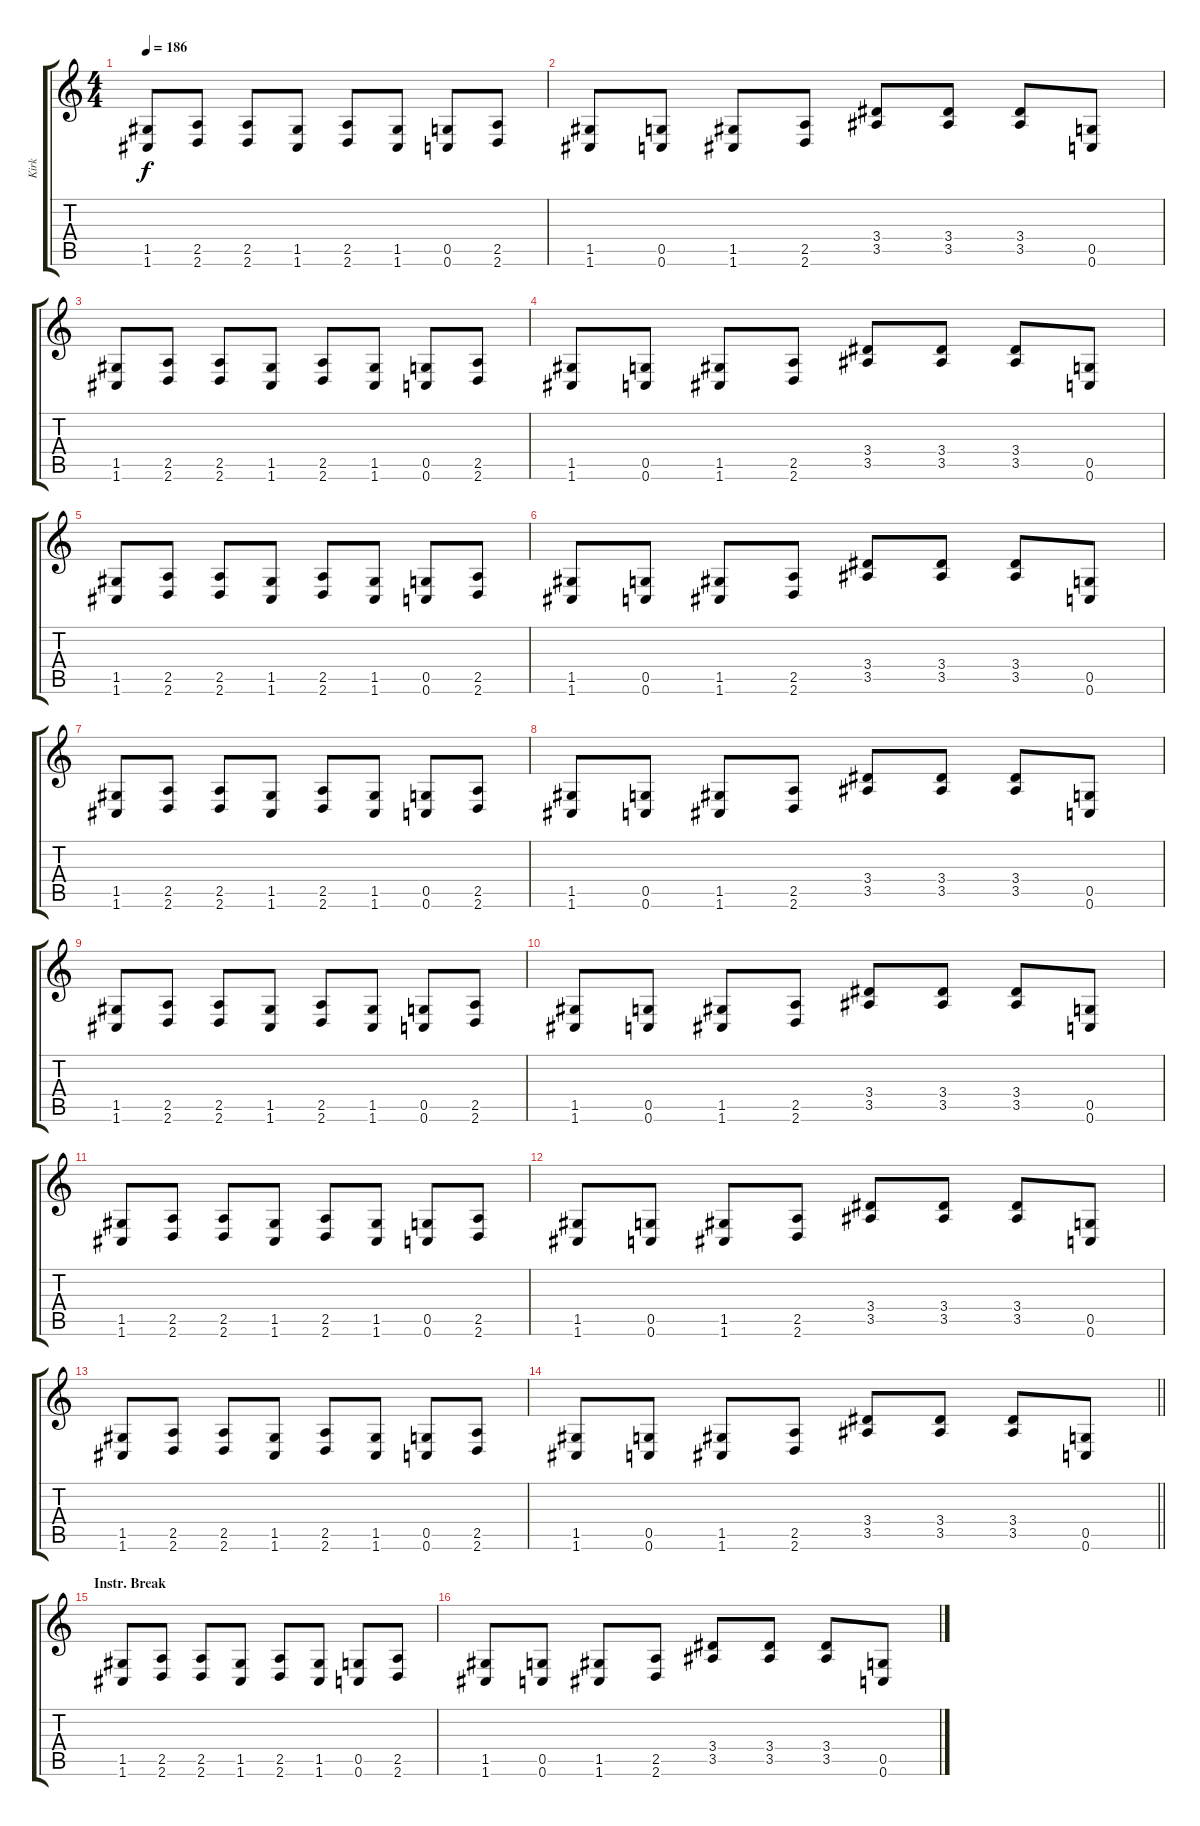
\track ("Kirk" "Kirk") {instrument distortionguitar}
\staff {score tabs}
\tuning (D4 A3 F3 C3 G2 C2) {hide}
\ts (4 4)
\tempo 186
\clef g2
\ks c
(1.5 1.6).8{dy f} (2.5 2.6).8 (2.5 2.6).8 (1.5 1.6).8 (2.5 2.6).8 (1.5 1.6).8 (0.5 0.6).8 (2.5 2.6).8 |
(1.5 1.6).8 (0.5 0.6).8 (1.5 1.6).8 (2.5 2.6).8 (3.4 3.5).8 (3.4 3.5).8 (3.4 3.5).8 (0.5 0.6).8 |
(1.5 1.6).8 (2.5 2.6).8 (2.5 2.6).8 (1.5 1.6).8 (2.5 2.6).8 (1.5 1.6).8 (0.5 0.6).8 (2.5 2.6).8 |
(1.5 1.6).8 (0.5 0.6).8 (1.5 1.6).8 (2.5 2.6).8 (3.4 3.5).8 (3.4 3.5).8 (3.4 3.5).8 (0.5 0.6).8 |
(1.5 1.6).8 (2.5 2.6).8 (2.5 2.6).8 (1.5 1.6).8 (2.5 2.6).8 (1.5 1.6).8 (0.5 0.6).8 (2.5 2.6).8 |
(1.5 1.6).8 (0.5 0.6).8 (1.5 1.6).8 (2.5 2.6).8 (3.4 3.5).8 (3.4 3.5).8 (3.4 3.5).8 (0.5 0.6).8 |
(1.5 1.6).8 (2.5 2.6).8 (2.5 2.6).8 (1.5 1.6).8 (2.5 2.6).8 (1.5 1.6).8 (0.5 0.6).8 (2.5 2.6).8 |
(1.5 1.6).8 (0.5 0.6).8 (1.5 1.6).8 (2.5 2.6).8 (3.4 3.5).8 (3.4 3.5).8 (3.4 3.5).8 (0.5 0.6).8 |
(1.5 1.6).8 (2.5 2.6).8 (2.5 2.6).8 (1.5 1.6).8 (2.5 2.6).8 (1.5 1.6).8 (0.5 0.6).8 (2.5 2.6).8 |
(1.5 1.6).8 (0.5 0.6).8 (1.5 1.6).8 (2.5 2.6).8 (3.4 3.5).8 (3.4 3.5).8 (3.4 3.5).8 (0.5 0.6).8 |
(1.5 1.6).8 (2.5 2.6).8 (2.5 2.6).8 (1.5 1.6).8 (2.5 2.6).8 (1.5 1.6).8 (0.5 0.6).8 (2.5 2.6).8 |
(1.5 1.6).8 (0.5 0.6).8 (1.5 1.6).8 (2.5 2.6).8 (3.4 3.5).8 (3.4 3.5).8 (3.4 3.5).8 (0.5 0.6).8 |
(1.5 1.6).8 (2.5 2.6).8 (2.5 2.6).8 (1.5 1.6).8 (2.5 2.6).8 (1.5 1.6).8 (0.5 0.6).8 (2.5 2.6).8 |
\barLineRight lightlight
(1.5 1.6).8 (0.5 0.6).8 (1.5 1.6).8 (2.5 2.6).8 (3.4 3.5).8 (3.4 3.5).8 (3.4 3.5).8 (0.5 0.6).8 |
\section ("" "Instr. Break")
(1.5 1.6).8 (2.5 2.6).8 (2.5 2.6).8 (1.5 1.6).8 (2.5 2.6).8 (1.5 1.6).8 (0.5 0.6).8 (2.5 2.6).8 |
(1.5 1.6).8 (0.5 0.6).8 (1.5 1.6).8 (2.5 2.6).8 (3.4 3.5).8 (3.4 3.5).8 (3.4 3.5).8 (0.5 0.6).8
